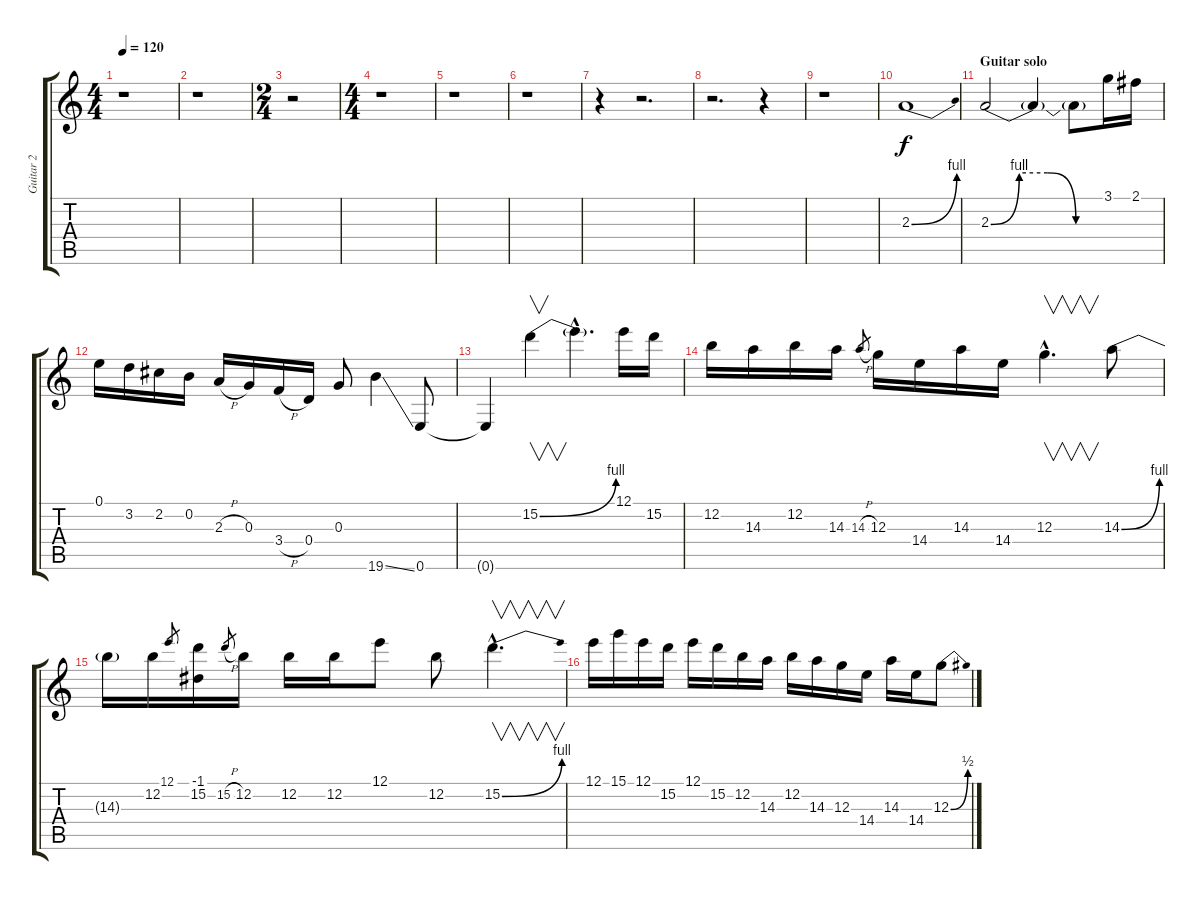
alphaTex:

\track ("Guitar 2" "Guitar 2") {instrument distortionguitar}
\staff {score tabs}
\tuning (E4 B3 G3 D3 A2 E2) {hide}
\ts (4 4)
\tempo 120
\clef g2
\ks c
r.1{dy f} |
r.1 |
\ts (2 4)
r.2 |
\ts (4 4)
r.1 |
r.1 |
r.1 |
r.4 r.2{d} |
r.2{d} r.4 |
r.1 |
2.3{be (bend 0 0 60 4)}.1 |
\section ("" "Guitar solo")
2.3{be (custom 0 0 15 4 30 4 45 0 60 0)}.2 2.3{t}.4 2.3{t}.8 3.1.16 2.1.16 |
0.1.16 3.2.16 2.2.16 0.2.16 2.3{h}.16 0.3.16 3.4{h}.16 0.4.16 0.3.8 19.6{ss}.4 0.6.8 |
0.6{t}.4 15.2{be (bend 0 0 60 4)}.4{v} 15.2{hac t}.4{d} 12.1.16 15.2.16 |
12.2.16 14.3.16 12.2.16 14.3.16 14.3{h}.8{gr} 12.3.16 14.4.16 14.3.16 14.4.16 12.3{hac}.4{v d} 14.3{be (bend 0 0 60 4)}.8 |
14.3{t}.16 12.2.16 12.1.8{gr} (-1.1 15.2).16 15.2{h}.8{gr} 12.2.16 12.2.16 12.2.16 12.1.8 12.2.8 15.2{be (bend 0 0 60 4) hac}.4{v d} |
12.1.16 15.1.16 12.1.16 15.2.16 12.1.16 15.2.16 12.2.16 14.3.16 12.2.16 14.3.16 12.3.16 14.4.16 14.3.16 14.4.16 12.3{be (bend 0 0 60 2)}.8
